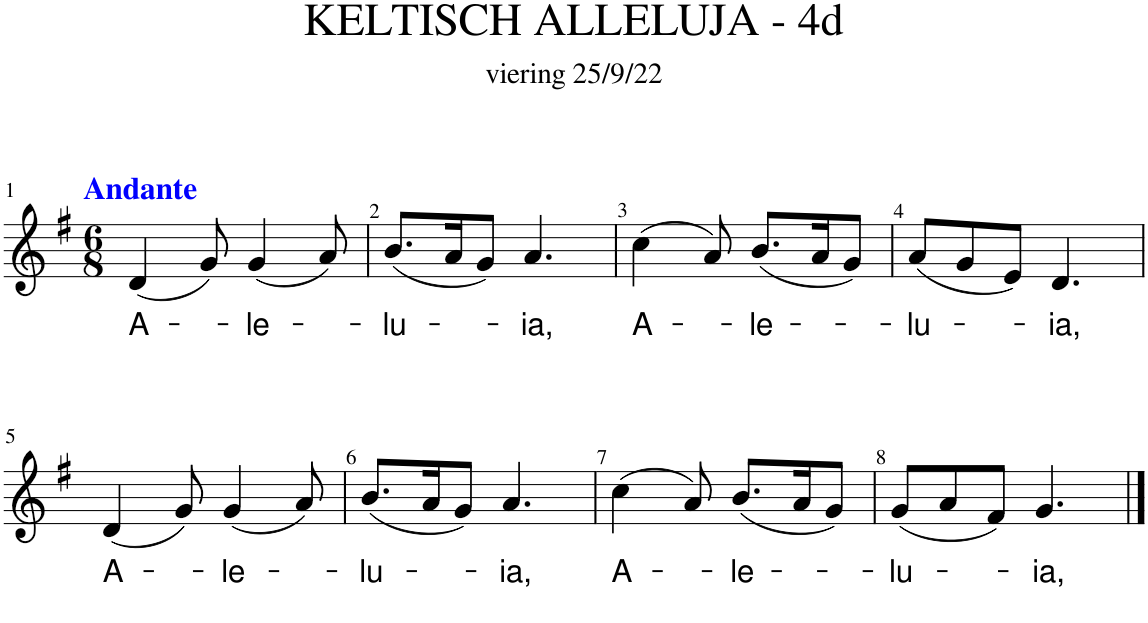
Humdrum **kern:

**kern	**text
*part1	*part1
*staff1	*staff1
*I"Soprano	*
*clefG2	*
*k[f#]	*
*M6/8	*
=1	=1
!LO:TX:a:B:color=#0000FF:t=Andante	!
!	!LO:LY:b
(4d/	A-
8g/)	.
!	!LO:LY:b
(4g/	-le-
8a/)	.
=2	=2
!	!LO:LY:b
(8.b/L	-lu-
16a/K	.
8g/J)	.
!	!LO:LY:b
4.a/	-ia,
=3	=3
!	!LO:LY:b
(4cc\	A-
8a/)	.
!	!LO:LY:b
(8.b/L	-le-
16a/K	.
8g/J)	.
=4	=4
!	!LO:LY:b
(8a/L	-lu-
8g/	.
8e/J)	.
!	!LO:LY:b
4.d/	-ia,
!!LO:LB:g=z
=5	=5
!	!LO:LY:b
(4d/	A-
8g/)	.
!	!LO:LY:b
(4g/	-le-
8a/)	.
=6	=6
!	!LO:LY:b
(8.b/L	-lu-
16a/K	.
8g/J)	.
!	!LO:LY:b
4.a/	-ia,
=7	=7
!	!LO:LY:b
(4cc\	A-
8a/)	.
!	!LO:LY:b
(8.b/L	-le-
16a/K	.
8g/J)	.
=8	=8
!	!LO:LY:b
(8g/L	-lu-
8a/	.
8f#/J)	.
!	!LO:LY:b
4.g/	-ia,
==	==
*-	*-
